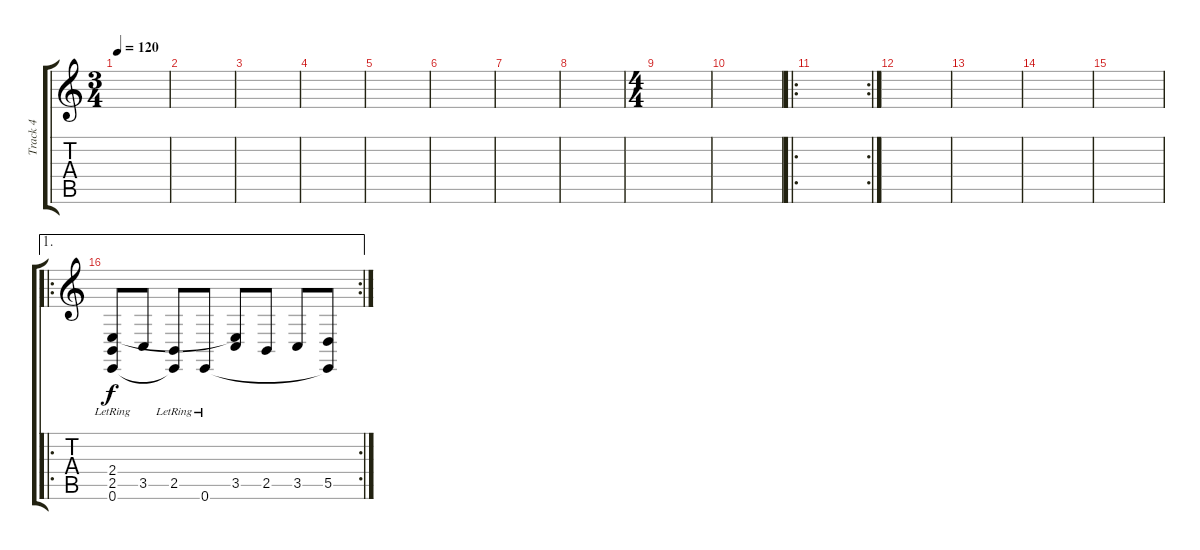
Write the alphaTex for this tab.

\track ("Track 4" "Track 4") {instrument acousticgrandpiano}
\staff {score tabs}
\tuning (E4 B3 G3 D3 A2 E2) {hide}
\ts (3 4)
\tempo 120
\clef g2
\ks c
|
|
|
|
|
|
|
|
\ts (4 4)
|
|
\ro
\rc 2
|
|
|
|
|
\ae 1
\ro
\rc 2
(2.4 2.5 0.6{lr}).8 3.5.8 (2.5{lr} 0.6{t}).8 0.6{lr}.8 (2.4{t} 3.5).8 2.5.8 3.5.8 (5.5 0.6{t}).8
